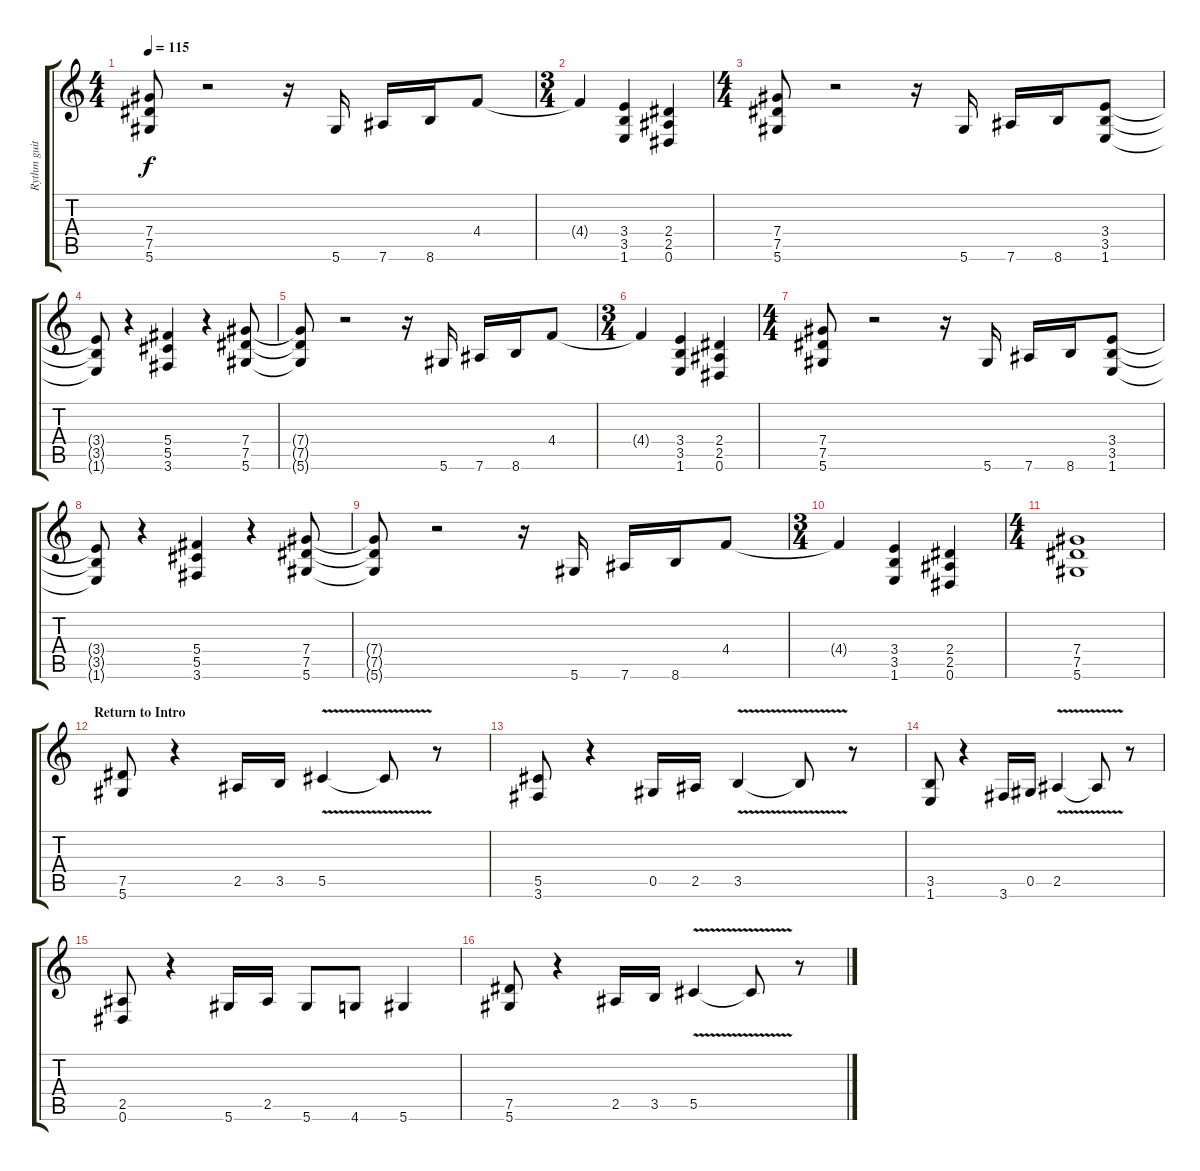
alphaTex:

\track ("Rythm guitar" "Rythm guit") {instrument overdrivenguitar}
\staff {score tabs}
\tuning (Eb4 Bb3 Gb3 Db3 Ab2 Eb2) {hide}
\ts (4 4)
\tempo 115
\clef g2
\ks c
(7.4{t} 7.5{t} 5.6{t}).8{dy f} r.2 r.16 5.6.16 7.6.16 8.6.16 4.4.8 |
\ts (3 4)
4.4{t}.4 (3.4 3.5 1.6).4 (2.4 2.5 0.6).4 |
\ts (4 4)
(7.4 7.5 5.6).8 r.2 r.16 5.6.16 7.6.16 8.6.16 (3.4 3.5 1.6).8 |
(3.4{t} 3.5{t} 1.6{t}).8 r.4 (5.4 5.5 3.6).4 r.4 (7.4 7.5 5.6).8 |
(7.4{t} 7.5{t} 5.6{t}).8 r.2 r.16 5.6.16 7.6.16 8.6.16 4.4.8 |
\ts (3 4)
4.4{t}.4 (3.4 3.5 1.6).4 (2.4 2.5 0.6).4 |
\ts (4 4)
(7.4 7.5 5.6).8 r.2 r.16 5.6.16 7.6.16 8.6.16 (3.4 3.5 1.6).8 |
(3.4{t} 3.5{t} 1.6{t}).8 r.4 (5.4 5.5 3.6).4 r.4 (7.4 7.5 5.6).8 |
(7.4{t} 7.5{t} 5.6{t}).8 r.2 r.16 5.6.16 7.6.16 8.6.16 4.4.8 |
\ts (3 4)
4.4{t}.4 (3.4 3.5 1.6).4 (2.4 2.5 0.6).4 |
\ts (4 4)
(7.4 7.5 5.6).1 |
\section ("" "Return to Intro")
(7.5 5.6).8 r.4 2.5.16 3.5.16 5.5{v}.4 5.5{t}.8 r.8 |
(5.5 3.6).8 r.4 0.5.16 2.5.16 3.5{v}.4 3.5{t}.8 r.8 |
(3.5 1.6).8 r.4 3.6.16 0.5.16 2.5{v}.4 2.5{t}.8 r.8 |
(2.5 0.6).8 r.4 5.6.16 2.5.16 5.6.8 4.6.8 5.6.4 |
(7.5 5.6).8 r.4 2.5.16 3.5.16 5.5{v}.4 5.5{t}.8 r.8
